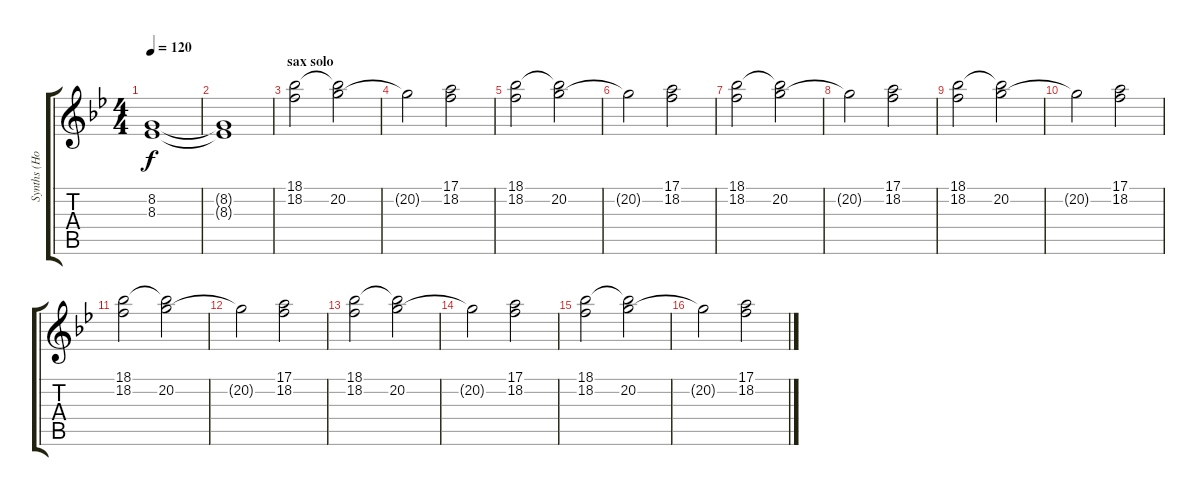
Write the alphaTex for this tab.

\track ("Synths (Hogson)" "Synths (Ho") {instrument stringensemble1}
\staff {score tabs}
\tuning (E4 B3 G3 D3 A2 E2) {hide}
\ts (4 4)
\tempo 120
\clef g2
\ks bb
(8.2{t} 8.3{t}).1{dy f} |
(8.2{t} 8.3{t}).1 |
\section ("" "sax solo")
(18.1 18.2).2 (18.1{t} 20.2).2 |
20.2{t}.2 (17.1 18.2).2 |
(18.1 18.2).2 (18.1{t} 20.2).2 |
20.2{t}.2 (17.1 18.2).2 |
(18.1 18.2).2 (18.1{t} 20.2).2 |
20.2{t}.2 (17.1 18.2).2 |
(18.1 18.2).2 (18.1{t} 20.2).2 |
20.2{t}.2 (17.1 18.2).2 |
(18.1 18.2).2 (18.1{t} 20.2).2 |
20.2{t}.2 (17.1 18.2).2 |
(18.1 18.2).2 (18.1{t} 20.2).2 |
20.2{t}.2 (17.1 18.2).2 |
(18.1 18.2).2 (18.1{t} 20.2).2 |
20.2{t}.2 (17.1 18.2).2
